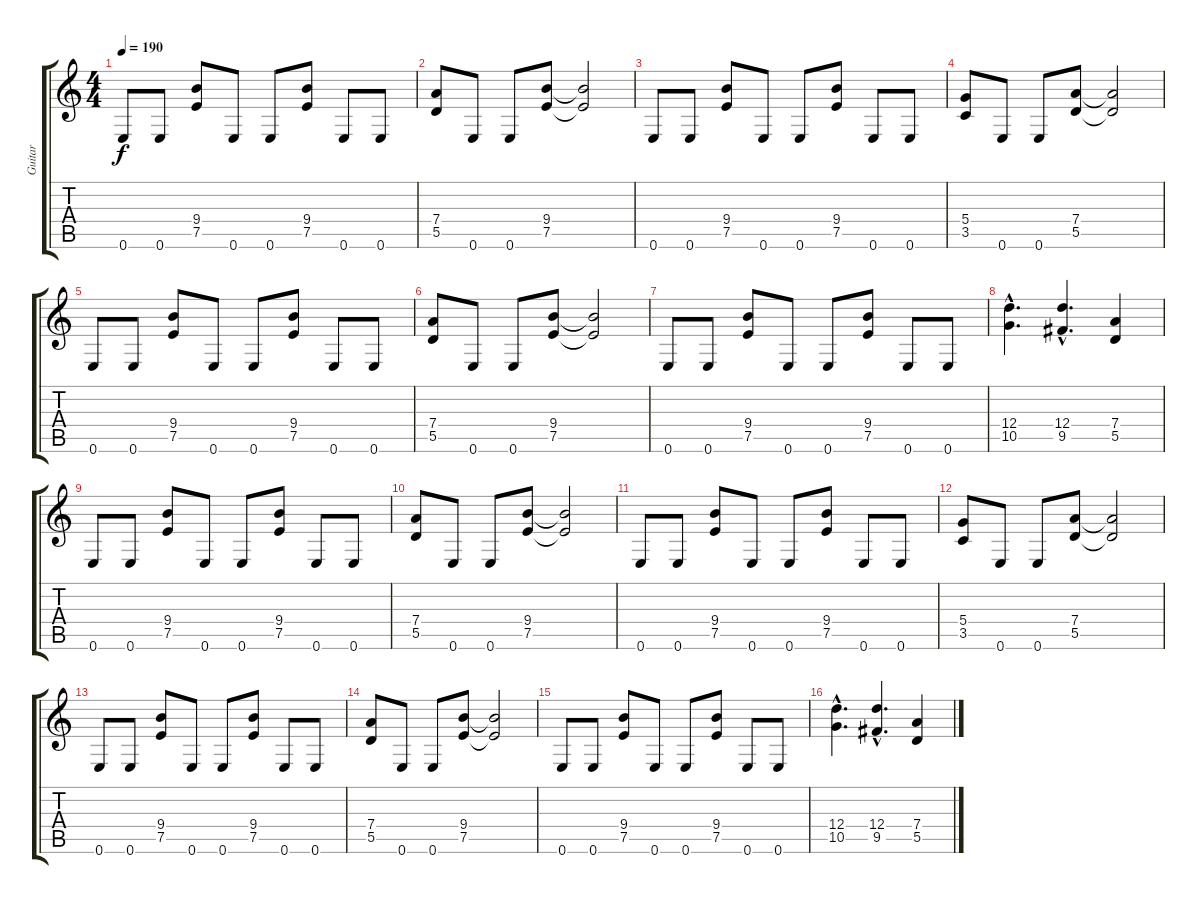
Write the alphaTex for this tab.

\track ("Guitar" "Guitar") {instrument distortionguitar}
\staff {score tabs}
\tuning (E4 B3 G3 D3 A2 E2) {hide}
\ts (4 4)
\tempo 190
\clef g2
\ks c
0.6.8{dy f instrument distortionguitar} 0.6.8 (9.4 7.5).8 0.6.8 0.6.8 (9.4 7.5).8 0.6.8 0.6.8 |
(7.4 5.5).8 0.6.8 0.6.8 (9.4 7.5).8 (9.4{t} 7.5{t}).2 |
0.6.8 0.6.8 (9.4 7.5).8 0.6.8 0.6.8 (9.4 7.5).8 0.6.8 0.6.8 |
(5.4 3.5).8 0.6.8 0.6.8 (7.4 5.5).8 (7.4{t} 5.5{t}).2 |
0.6.8 0.6.8 (9.4 7.5).8 0.6.8 0.6.8 (9.4 7.5).8 0.6.8 0.6.8 |
(7.4 5.5).8 0.6.8 0.6.8 (9.4 7.5).8 (9.4{t} 7.5{t}).2 |
0.6.8 0.6.8 (9.4 7.5).8 0.6.8 0.6.8 (9.4 7.5).8 0.6.8 0.6.8 |
(12.4{hac} 10.5{hac}).4{d} (12.4{hac} 9.5{hac}).4{d} (7.4 5.5).4 |
0.6.8 0.6.8 (9.4 7.5).8 0.6.8 0.6.8 (9.4 7.5).8 0.6.8 0.6.8 |
(7.4 5.5).8 0.6.8 0.6.8 (9.4 7.5).8 (9.4{t} 7.5{t}).2 |
0.6.8 0.6.8 (9.4 7.5).8 0.6.8 0.6.8 (9.4 7.5).8 0.6.8 0.6.8 |
(5.4 3.5).8 0.6.8 0.6.8 (7.4 5.5).8 (7.4{t} 5.5{t}).2 |
0.6.8 0.6.8 (9.4 7.5).8 0.6.8 0.6.8 (9.4 7.5).8 0.6.8 0.6.8 |
(7.4 5.5).8 0.6.8 0.6.8 (9.4 7.5).8 (9.4{t} 7.5{t}).2 |
0.6.8 0.6.8 (9.4 7.5).8 0.6.8 0.6.8 (9.4 7.5).8 0.6.8 0.6.8 |
(12.4{hac} 10.5{hac}).4{d} (12.4{hac} 9.5{hac}).4{d} (7.4 5.5).4
